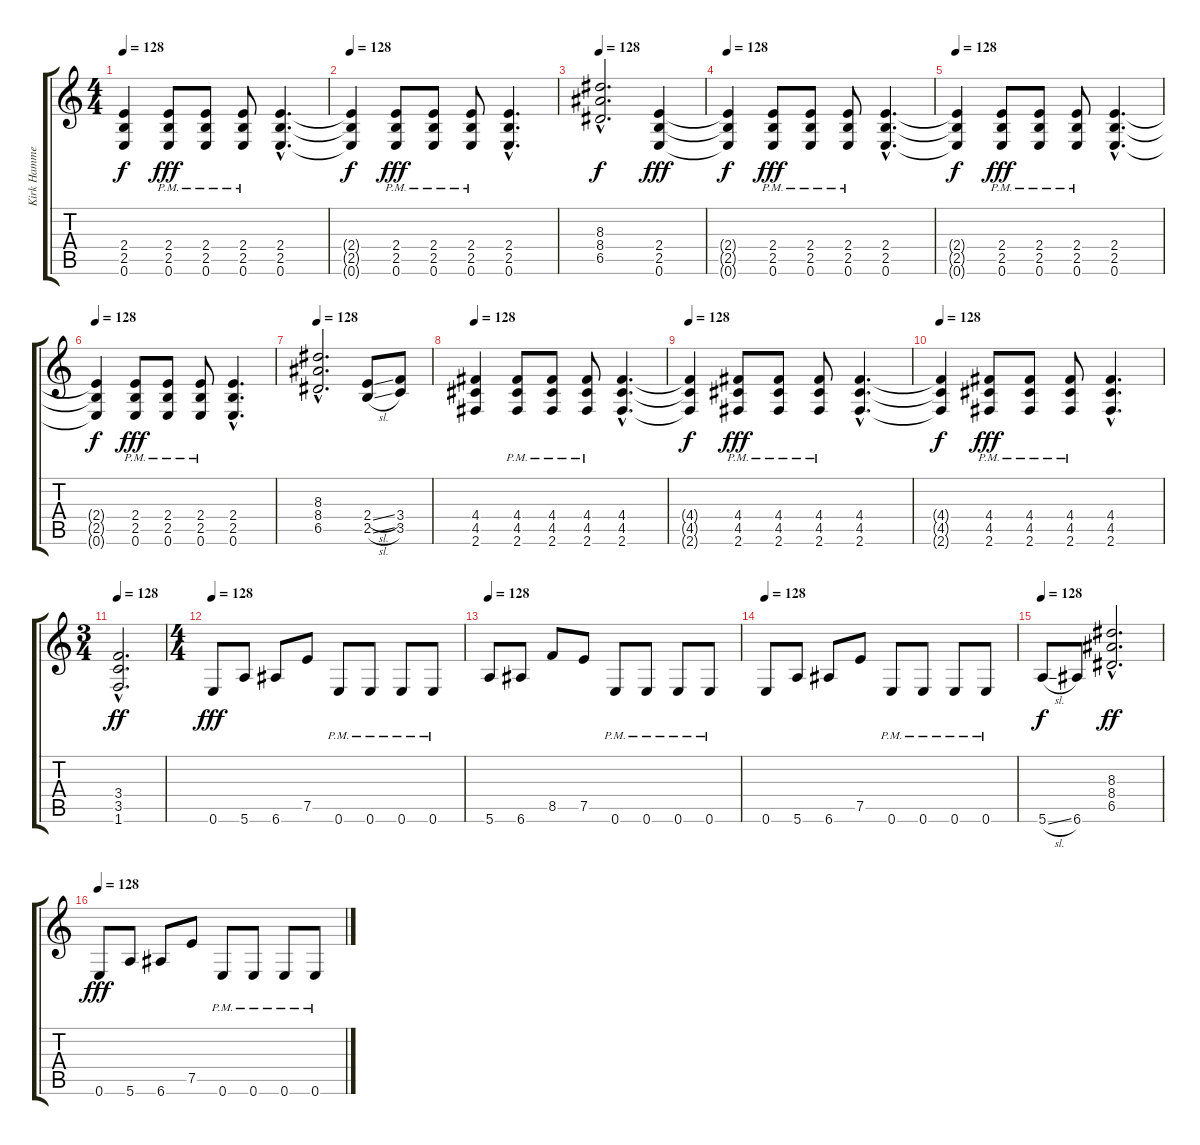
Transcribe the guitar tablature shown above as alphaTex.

\track ("Kirk Hammet (Guitar 2)" "Kirk Hamme") {instrument distortionguitar}
\staff {score tabs}
\tuning (E4 B3 G3 D3 A2 E2) {hide}
\ts (4 4)
\tempo 128
\clef g2
\ks c
(2.4{t} 2.5{t} 0.6{t}).4{dy f} (2.4{pm} 2.5{pm} 0.6{pm}).8{dy fff} (2.4{pm} 2.5{pm} 0.6{pm}).8 (2.4{pm} 2.5{pm} 0.6{pm}).8 (2.4{hac} 2.5{hac} 0.6{hac}).4{d} |
\tempo 128
(2.4{t} 2.5{t} 0.6{t}).4{dy f} (2.4{pm} 2.5{pm} 0.6{pm}).8{dy fff} (2.4{pm} 2.5{pm} 0.6{pm}).8 (2.4{pm} 2.5{pm} 0.6{pm}).8 (2.4{hac} 2.5{hac} 0.6{hac}).4{d} |
\tempo 128
(8.3{hac} 8.4{hac} 6.5{hac}).2{d dy f} (2.4 2.5 0.6).4{dy fff} |
\tempo 128
(2.4{t} 2.5{t} 0.6{t}).4{dy f} (2.4{pm} 2.5{pm} 0.6{pm}).8{dy fff} (2.4{pm} 2.5{pm} 0.6{pm}).8 (2.4{pm} 2.5{pm} 0.6{pm}).8 (2.4{hac} 2.5{hac} 0.6{hac}).4{d} |
\tempo 128
(2.4{t} 2.5{t} 0.6{t}).4{dy f} (2.4{pm} 2.5{pm} 0.6{pm}).8{dy fff} (2.4{pm} 2.5{pm} 0.6{pm}).8 (2.4{pm} 2.5{pm} 0.6{pm}).8 (2.4{hac} 2.5{hac} 0.6{hac}).4{d} |
\tempo 128
(2.4{t} 2.5{t} 0.6{t}).4{dy f} (2.4{pm} 2.5{pm} 0.6{pm}).8{dy fff} (2.4{pm} 2.5{pm} 0.6{pm}).8 (2.4{pm} 2.5{pm} 0.6{pm}).8 (2.4{hac} 2.5{hac} 0.6{hac}).4{d} |
\tempo 128
(8.3{hac} 8.4{hac} 6.5{hac}).2{d} (2.4{sl} 2.5{sl}).8 (3.4 3.5).8 |
\tempo 128
(4.4 4.5 2.6).4 (4.4{pm} 4.5{pm} 2.6{pm}).8 (4.4{pm} 4.5{pm} 2.6{pm}).8 (4.4{pm} 4.5{pm} 2.6{pm}).8 (4.4{hac} 4.5{hac} 2.6{hac}).4{d} |
\tempo 128
(4.4{t} 4.5{t} 2.6{t}).4{dy f} (4.4{pm} 4.5{pm} 2.6{pm}).8{dy fff} (4.4{pm} 4.5{pm} 2.6{pm}).8 (4.4{pm} 4.5{pm} 2.6{pm}).8 (4.4{hac} 4.5{hac} 2.6{hac}).4{d} |
\tempo 128
(4.4{t} 4.5{t} 2.6{t}).4{dy f} (4.4{pm} 4.5{pm} 2.6{pm}).8{dy fff} (4.4{pm} 4.5{pm} 2.6{pm}).8 (4.4{pm} 4.5{pm} 2.6{pm}).8 (4.4{hac} 4.5{hac} 2.6{hac}).4{d} |
\ts (3 4)
\tempo 128
(3.4{hac} 3.5{hac} 1.6{hac}).2{d dy ff} |
\ts (4 4)
\tempo 128
0.6.8{dy fff} 5.6.8 6.6.8 7.5.8 0.6{pm}.8 0.6{pm}.8 0.6{pm}.8 0.6{pm}.8 |
\tempo 128
5.6.8 6.6.8 8.5.8 7.5.8 0.6{pm}.8 0.6{pm}.8 0.6{pm}.8 0.6{pm}.8 |
\tempo 128
0.6.8 5.6.8 6.6.8 7.5.8 0.6{pm}.8 0.6{pm}.8 0.6{pm}.8 0.6{pm}.8 |
\tempo 128
5.6{sl}.8{dy f} 6.6.8 (8.3{hac} 8.4{hac} 6.5{hac}).2{d dy ff} |
\tempo 128
0.6.8{dy fff} 5.6.8 6.6.8 7.5.8 0.6{pm}.8 0.6{pm}.8 0.6{pm}.8 0.6{pm}.8
